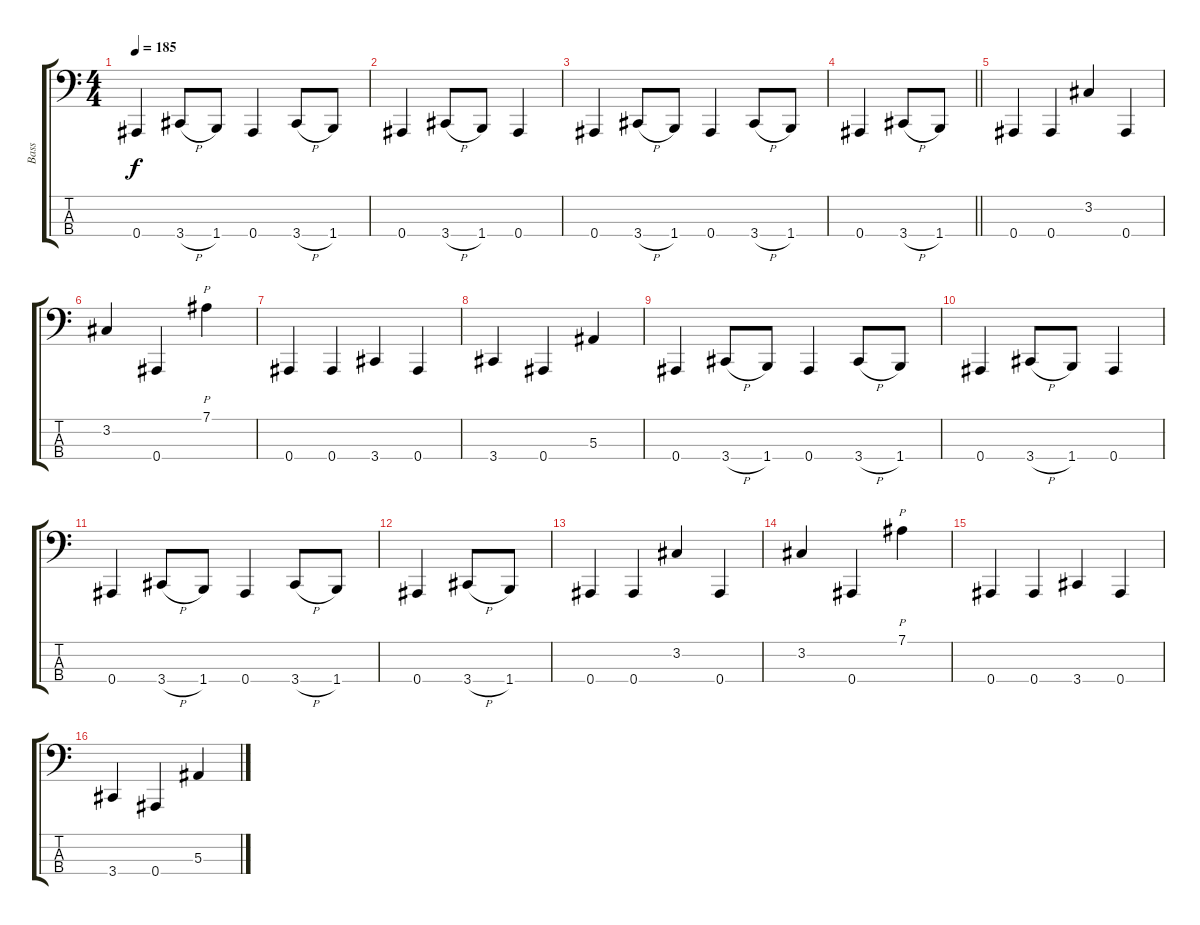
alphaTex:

\track ("Bass" "Bass") {instrument electricbasspick}
\staff {score tabs}
\tuning (Eb2 Bb1 F1 Bb0) {hide}
\ts (4 4)
\tempo 185
\clef f4
\ks c
0.4.4{dy f} 3.4{h}.8 1.4.8 0.4.4 3.4{h}.8 1.4.8 |
0.4.4 3.4{h}.8 1.4.8 0.4.4 |
0.4.4 3.4{h}.8 1.4.8 0.4.4 3.4{h}.8 1.4.8 |
\barLineRight lightlight
0.4.4 3.4{h}.8 1.4.8 |
0.4.4 0.4.4 3.2.4 0.4.4 |
3.2.4 0.4.4 7.1.4{p} |
0.4.4 0.4.4 3.4.4 0.4.4 |
3.4.4 0.4.4 5.3.4 |
0.4.4 3.4{h}.8 1.4.8 0.4.4 3.4{h}.8 1.4.8 |
0.4.4 3.4{h}.8 1.4.8 0.4.4 |
0.4.4 3.4{h}.8 1.4.8 0.4.4 3.4{h}.8 1.4.8 |
0.4.4 3.4{h}.8 1.4.8 |
0.4.4 0.4.4 3.2.4 0.4.4 |
3.2.4 0.4.4 7.1.4{p} |
0.4.4 0.4.4 3.4.4 0.4.4 |
3.4.4 0.4.4 5.3.4
